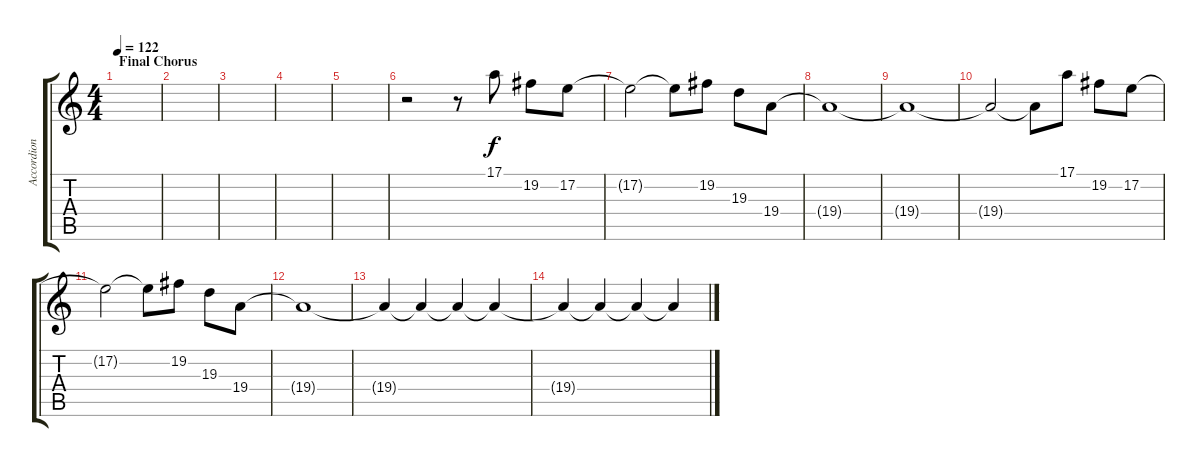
\track ("Accordion" "Accordion") {instrument accordion}
\staff {score tabs}
\tuning (E4 B3 G3 D3 A2 E2) {hide}
\ts (4 4)
\section ("" "Final Chorus")
\tempo 122
\clef g2
\ks c
|
|
|
|
|
r.2{volume 11 instrument accordion} r.8 17.1.8 19.2.8 17.2.8 |
17.2{t}.2 17.2{t}.8 19.2.8 19.3.8 19.4.8 |
19.4{t}.1 |
19.4{t}.1 |
19.4{t}.2{instrument accordion} 19.4{t}.8 17.1.8 19.2.8 17.2.8 |
17.2{t}.2 17.2{t}.8 19.2.8 19.3.8 19.4.8 |
19.4{t}.1 |
19.4{t}.4{volume 0} 19.4{t}.4 19.4{t}.4 19.4{t}.4 |
19.4{t}.4 19.4{t}.4 19.4{t}.4 19.4{t}.4
